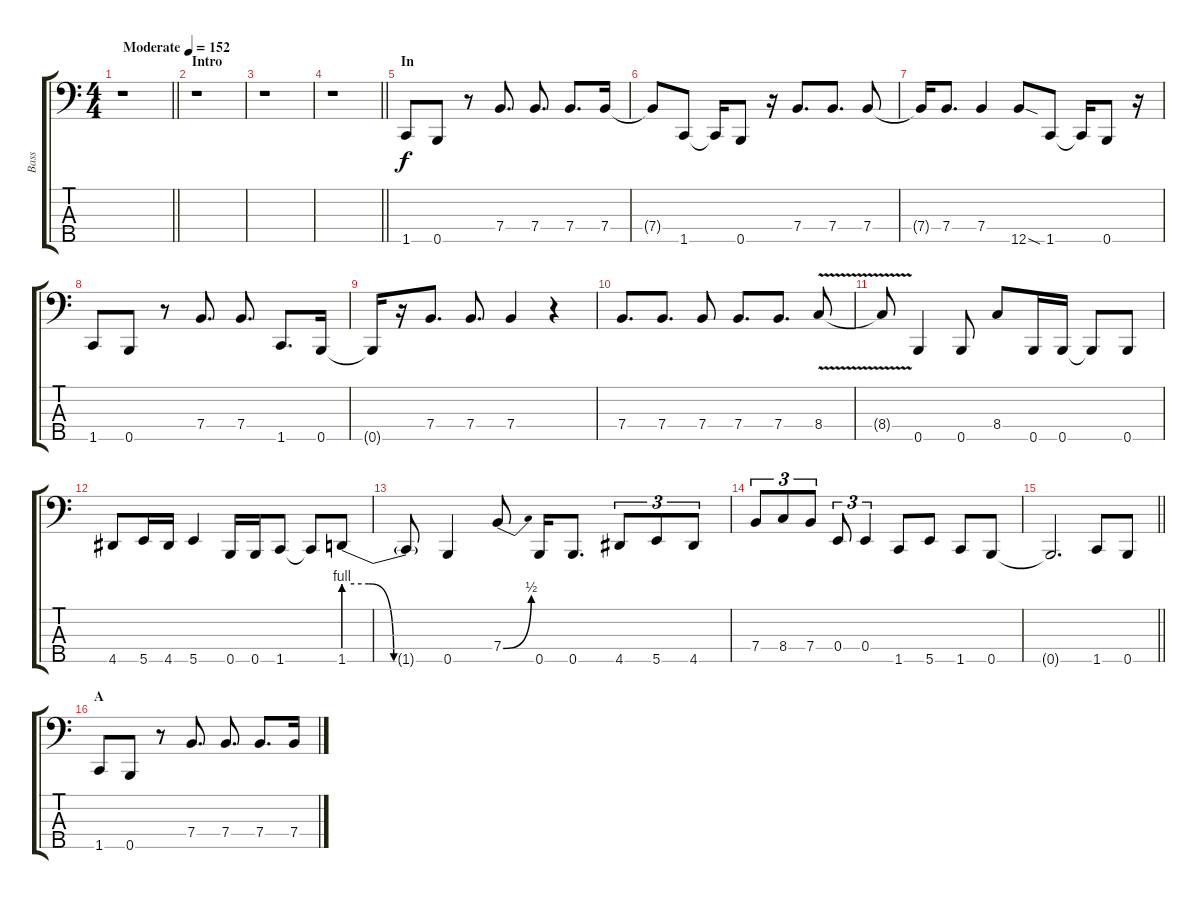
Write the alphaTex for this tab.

\track ("Bass" "Bass") {instrument electricbassfinger}
\staff {score tabs}
\tuning (G2 D2 A1 E1 B0) {hide}
\ts (4 4)
\tempo (152 "Moderate")
\clef f4
\barLineRight lightlight
\ks c
r.1{dy f instrument electricbassfinger} |
\section ("" "Intro")
r.1 |
r.1 |
\barLineRight lightlight
r.1 |
\section ("" "In")
1.5.8 0.5.8 r.8 7.4.8{d} 7.4.8{d} 7.4.8{d} 7.4.16 |
7.4{t}.8 1.5.8 1.5{t}.16 0.5.8 r.16 7.4.8{d} 7.4.8{d} 7.4.8 |
7.4{t}.16 7.4.8{d} 7.4.4 12.5{sod}.8 1.5.8 1.5{t}.16 0.5.8 r.16 |
1.5.8 0.5.8 r.8 7.4.8{d} 7.4.8{d} 1.5.8{d} 0.5.16 |
0.5{t}.16 r.16 7.4.8{d} 7.4.8{d} 7.4.4 r.4 |
7.4.8{d} 7.4.8{d} 7.4.8 7.4.8{d} 7.4.8{d} 8.4{v}.8 |
8.4{t}.8 0.5.4 0.5.8 8.4.8 0.5.16 0.5.16 0.5{t}.8 0.5.8 |
4.5.8 5.5.16 4.5.16 5.5.4 0.5.16 0.5.16 1.5.8 1.5{t}.8 1.5{be (custom 0 4 15 4 30 0 60 0)}.8 |
1.5{t}.8 0.5.4 7.4{be (bend 0 0 60 2)}.8 0.5.16 0.5.8{d} 4.5.8{tu (3 2)} 5.5.8{tu (3 2)} 4.5.8{tu (3 2)} |
7.4.8{tu (3 2)} 8.4.8{tu (3 2)} 7.4.8{tu (3 2)} 0.4.8{tu (3 2)} 0.4.4{tu (3 2)} 1.5.8 5.5.8 1.5.8 0.5.8 |
\barLineRight lightlight
0.5{t}.2{d} 1.5.8 0.5.8 |
\section ("" "A")
1.5.8 0.5.8 r.8 7.4.8{d} 7.4.8{d} 7.4.8{d} 7.4.16
